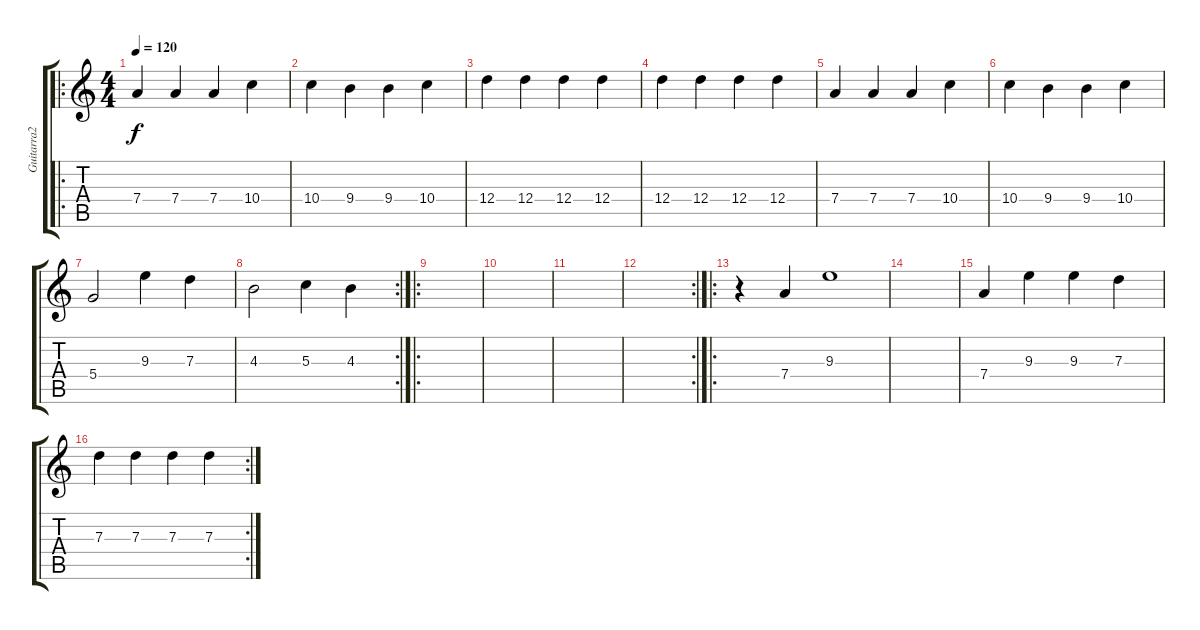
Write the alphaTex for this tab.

\track ("Guitarra2" "Guitarra2") {instrument distortionguitar}
\staff {score tabs}
\tuning (E4 B3 G3 D3 A2 E2) {hide}
\ro
\ts (4 4)
\tempo 120
\clef g2
\ks c
7.4.4{dy f} 7.4.4 7.4.4 10.4.4 |
10.4.4 9.4.4 9.4.4 10.4.4 |
12.4.4 12.4.4 12.4.4 12.4.4 |
12.4.4 12.4.4 12.4.4 12.4.4 |
7.4.4 7.4.4 7.4.4 10.4.4 |
10.4.4 9.4.4 9.4.4 10.4.4 |
5.4.2 9.3.4 7.3.4 |
\rc 2
4.3.2 5.3.4 4.3.4 |
\ro
|
|
|
\rc 2
|
\ro
r.4 7.4.4 9.3.1 |
|
7.4.4 9.3.4 9.3.4 7.3.4 |
\rc 2
7.3.4 7.3.4 7.3.4 7.3.4
